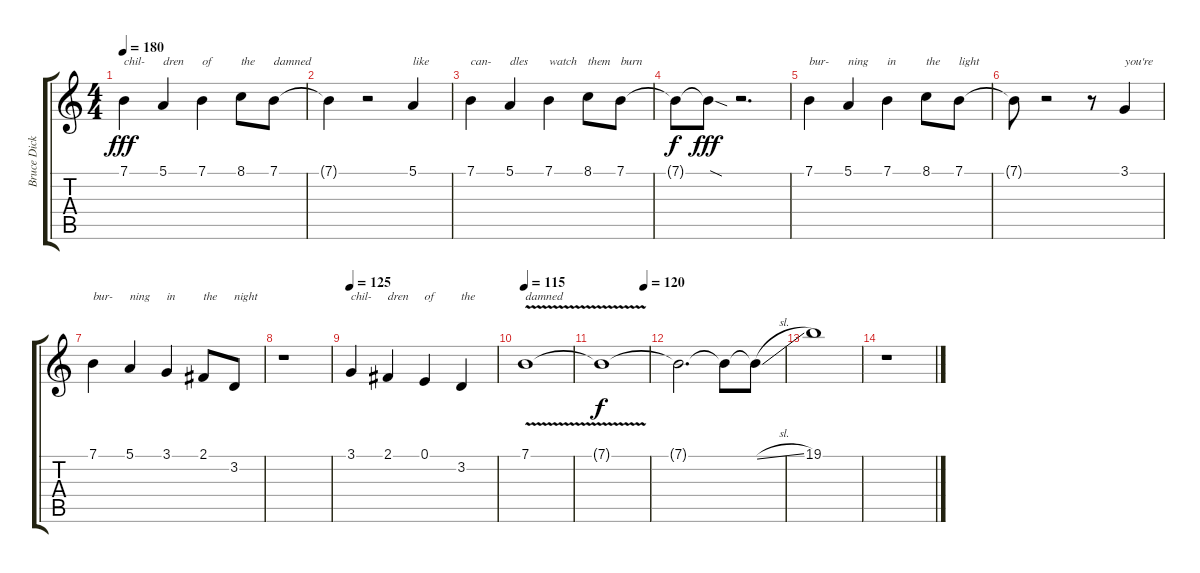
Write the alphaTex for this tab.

\track ("Bruce Dickinson - Vocals" "Bruce Dick") {instrument lead6voice}
\staff {score tabs}
\tuning (E4 B3 G3 D3 A2 E2) {hide}
\ts (4 4)
\tempo 180
\clef g2
\ks c
7.1.4{txt "chil-" dy fff} 5.1.4{txt "dren"} 7.1.4{txt "of"} 8.1.8{txt "the"} 7.1.8{txt "damned"} |
7.1{t}.4 r.2 5.1.4{txt "like"} |
7.1.4{txt "can-"} 5.1.4{txt "dles"} 7.1.4{txt "watch"} 8.1.8{txt "them"} 7.1.8{txt "burn"} |
7.1{t}.8{dy f} 7.1{sod t}.8{dy fff} r.2{d} |
7.1.4{txt "bur-"} 5.1.4{txt "ning"} 7.1.4{txt "in"} 8.1.8{txt "the"} 7.1.8{txt "light"} |
7.1{t}.8 r.2 r.8 3.1.4{txt "you're"} |
7.1.4{txt "bur-"} 5.1.4{txt "ning"} 3.1.4{txt "in"} 2.1.8{txt "the"} 3.2.8{txt "night"} |
r.1 |
\tempo 125
3.1.4{txt "chil-"} 2.1.4{txt "dren"} 0.1.4{txt "of"} 3.2.4{txt "the"} |
\tempo 115
7.1{v}.1{txt "damned"} |
\tempo (120 0.90625)
7.1{t}.1{dy f} |
7.1{t}.2{d} 7.1{t}.8 7.1{sl t}.8 |
19.1.1 |
r.1
